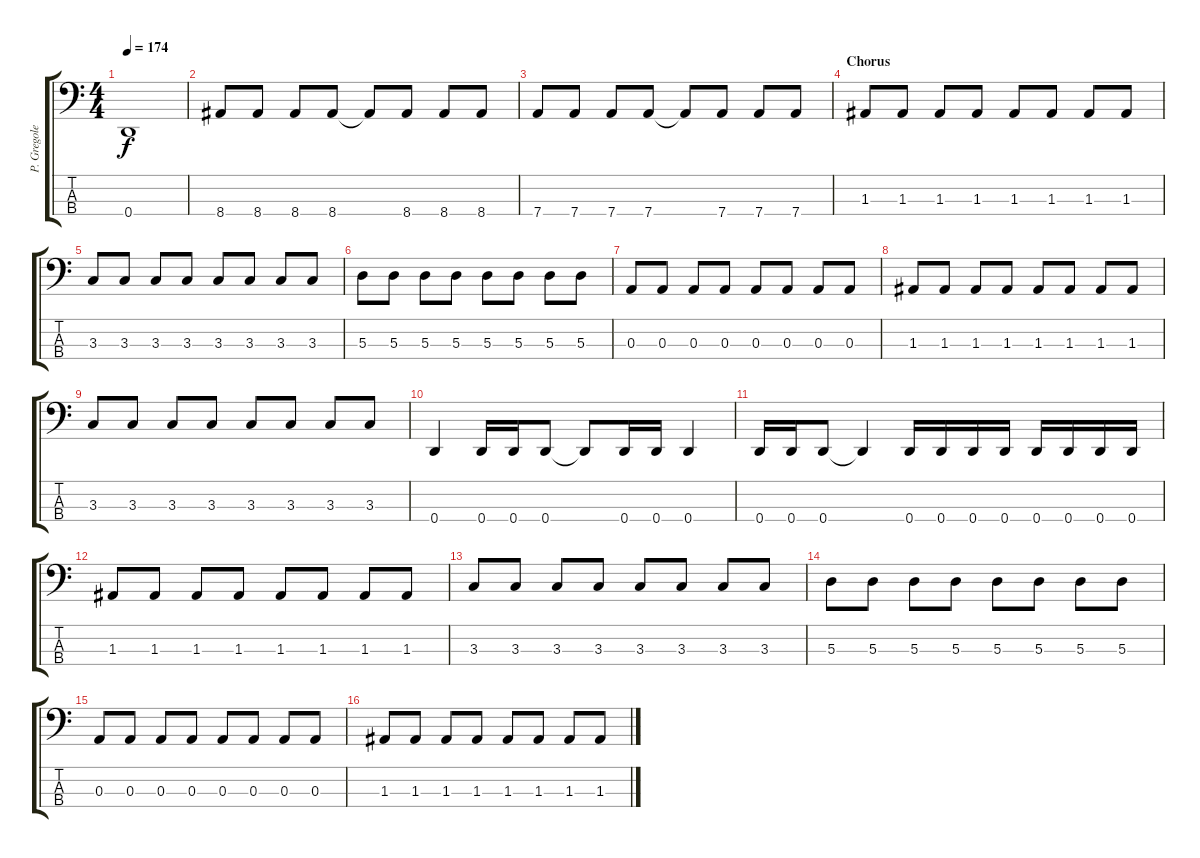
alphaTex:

\track ("P. Gregoletto" "P. Gregole") {instrument electricbassfinger}
\staff {score tabs}
\tuning (G2 D2 A1 D1) {hide}
\ts (4 4)
\tempo 174
\clef f4
\ks c
0.4.1{dy f} |
8.4.8 8.4.8 8.4.8 8.4.8 8.4{t}.8 8.4.8 8.4.8 8.4.8 |
7.4.8 7.4.8 7.4.8 7.4.8 7.4{t}.8 7.4.8 7.4.8 7.4.8 |
\section ("" "Chorus")
1.3.8 1.3.8 1.3.8 1.3.8 1.3.8 1.3.8 1.3.8 1.3.8 |
3.3.8 3.3.8 3.3.8 3.3.8 3.3.8 3.3.8 3.3.8 3.3.8 |
5.3.8 5.3.8 5.3.8 5.3.8 5.3.8 5.3.8 5.3.8 5.3.8 |
0.3.8 0.3.8 0.3.8 0.3.8 0.3.8 0.3.8 0.3.8 0.3.8 |
1.3.8 1.3.8 1.3.8 1.3.8 1.3.8 1.3.8 1.3.8 1.3.8 |
3.3.8 3.3.8 3.3.8 3.3.8 3.3.8 3.3.8 3.3.8 3.3.8 |
0.4.4 0.4.16 0.4.16 0.4.8 0.4{t}.8 0.4.16 0.4.16 0.4.4 |
0.4.16 0.4.16 0.4.8 0.4{t}.4 0.4.16 0.4.16 0.4.16 0.4.16 0.4.16 0.4.16 0.4.16 0.4.16 |
1.3.8 1.3.8 1.3.8 1.3.8 1.3.8 1.3.8 1.3.8 1.3.8 |
3.3.8 3.3.8 3.3.8 3.3.8 3.3.8 3.3.8 3.3.8 3.3.8 |
5.3.8 5.3.8 5.3.8 5.3.8 5.3.8 5.3.8 5.3.8 5.3.8 |
0.3.8 0.3.8 0.3.8 0.3.8 0.3.8 0.3.8 0.3.8 0.3.8 |
1.3.8 1.3.8 1.3.8 1.3.8 1.3.8 1.3.8 1.3.8 1.3.8
